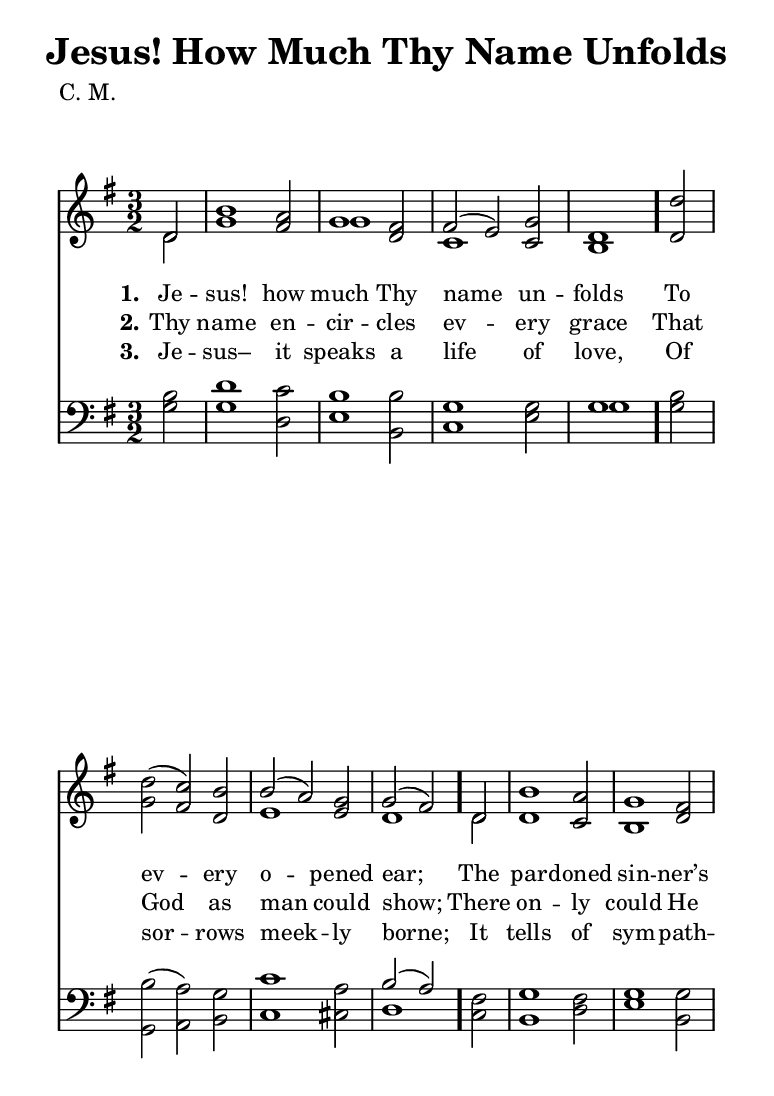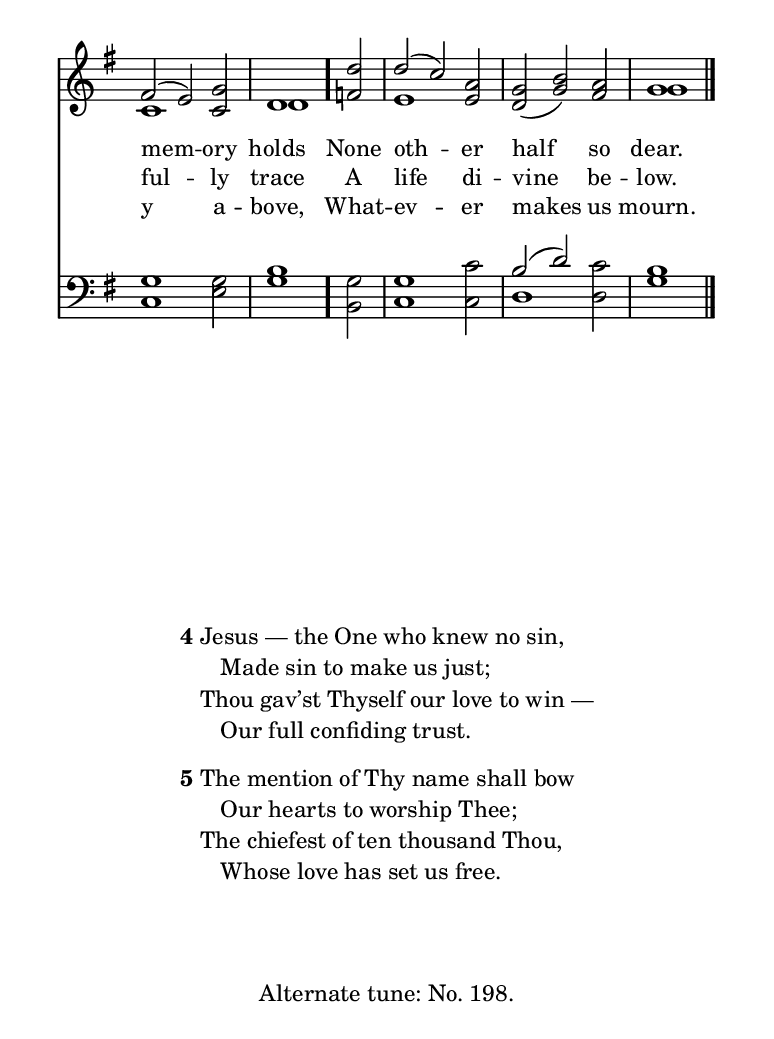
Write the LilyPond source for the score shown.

\include "common/global.ily"
\paper {
  \include "common/paper.ily"
  ragged-last-bottom = ##t
  system-count = #(cond (is-eogsized 2) (#t #f))
  system-system-spacing.padding = 11
}

\header{
  hymnnumber = "165"
  title = "Jesus! How Much Thy Name Unfolds"
  tunename = "Belmont" % from Metrical Index of Tunes
  meter = "C. M."
  poet = ""
  composer = ""
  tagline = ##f
}

global = {
  \include "common/overrides.ily"
  \override Staff.TimeSignature.style = #'numbered
  \time 3/2
  \override Score.MetronomeMark.transparent = ##t % hide all fermata changes too
  \tempo 2=90
  \key g \major
  \partial 2
  \autoBeamOff
}

notesSoprano = {
\global
\relative c' {

  d2 | b'1 a2 | g1 fis2 | fis( e) g | d1
  d'2 | d( c) b | b( a) g | g( fis)
  d2 | b'1 a2 | g1 fis2 | fis( e) g | d1
  d'2 | d( c) a | g( b) a | g1

  \bar "|."

}
}

notesAlto = {
\global
\relative e' {

  d2 | g1 fis2 | g1 d2 | c1 c2 | b1
  d2 | g( fis) d | e1 e2 | d1
  d2 | d1 c2 b1 d2 | c1 c2 | d1
  f2 | e1 e2 | d( g) fis | g1

}
}

notesTenor = {
\global
\relative a {

  b2 | d1 c2 b1 b2 | g1 g2 | g1
  b2 | b( a) g | c1 a2 | b( a)
  fis2 | g1 fis2 g1 g2 | g1 g2 | b1
  g2 | g1 c2 | b( d) c | b1

}
}

notesBass = {
\global
\relative f {

  g2 | g1 d2 | e1 b2 | c1 e2 | g1
  g2 | g,( a) b | c1 cis2 | d1
  c2 | b1 d2 | e1 b2 | c1 e2 | g1
  b,2 | c1 c2 | d1 d2 | g1

}
}

wordsA = \lyricmode {
\set stanza = "1."

Je -- sus! how much Thy name un -- folds \bar "."
To ev -- ery o -- pened ear; \bar "."
The par -- doned sin -- ner’s mem -- ory holds \bar "."
None oth -- er half so dear. \bar "."

}

wordsB = \lyricmode {
\set stanza = "2."

Thy name en -- cir -- cles ev -- ery grace
That God as man could show;
There on -- ly could He ful -- ly trace
A life di -- vine be -- low.

}

wordsC = \lyricmode {
\set stanza = "3."

Je -- sus– it speaks a life of love,
Of sor -- rows meek -- ly borne;
It tells of sym -- path -- y a -- bove,
What -- ev -- er makes us mourn.

}

wordsD = \markuplist {

\line { Jesus — the One who knew no sin, }
\line { { \hspace #2 } Made sin to make us just; }
\line { Thou gav’st Thyself our love to win — }
\line { { \hspace #2 } Our full confiding trust. }

}

wordsE = \markuplist {

\line { The mention of Thy name shall bow }
\line { { \hspace #2 } Our hearts to worship Thee; }
\line { The chiefest of ten thousand Thou, }
\line { { \hspace #2 } Whose love has set us free. }

}

\score {
  \context ChoirStaff <<
    \context Staff = upper <<
      \set Staff.autoBeaming = ##f
      \set ChoirStaff.systemStartDelimiter = #'SystemStartBar
      \set ChoirStaff.printPartCombineTexts = ##f
      \partcombine #'(2 . 9) \notesSoprano \notesAlto
      \context NullVoice = sopranos { \voiceOne << \notesSoprano >> }
      \context Lyrics = one   \lyricsto sopranos \wordsA
      \context Lyrics = two   \lyricsto sopranos \wordsB
      \context Lyrics = three \lyricsto sopranos \wordsC
    >>
    \context Staff = men <<
      \set Staff.autoBeaming = ##f
      \clef bass
      \set ChoirStaff.printPartCombineTexts = ##f
      \partcombine #'(2 . 9) \notesTenor \notesBass
    >>
  >>
  \layout {
    \include "common/layout.ily"
  }
  \midi{
    \include "common/midi.ily"
  }
}

\noPageBreak

\markup { \fill-line { \column {
  \line{ \bold 4 \column { \wordsD } } \combine \null \vspace #0.4
  \line{ \bold 5 \column { \wordsE } } \combine \null \vspace #0.4
} } }

\noPageBreak

\markup { \vspace #4 \fill-line { \raise #2 \line { Alternate tune: No. 198. } } }

\version "2.19.49"  % necessary for upgrading to future LilyPond versions.

% vi:set et ts=2 sw=2 ai nocindent syntax=lilypond:
